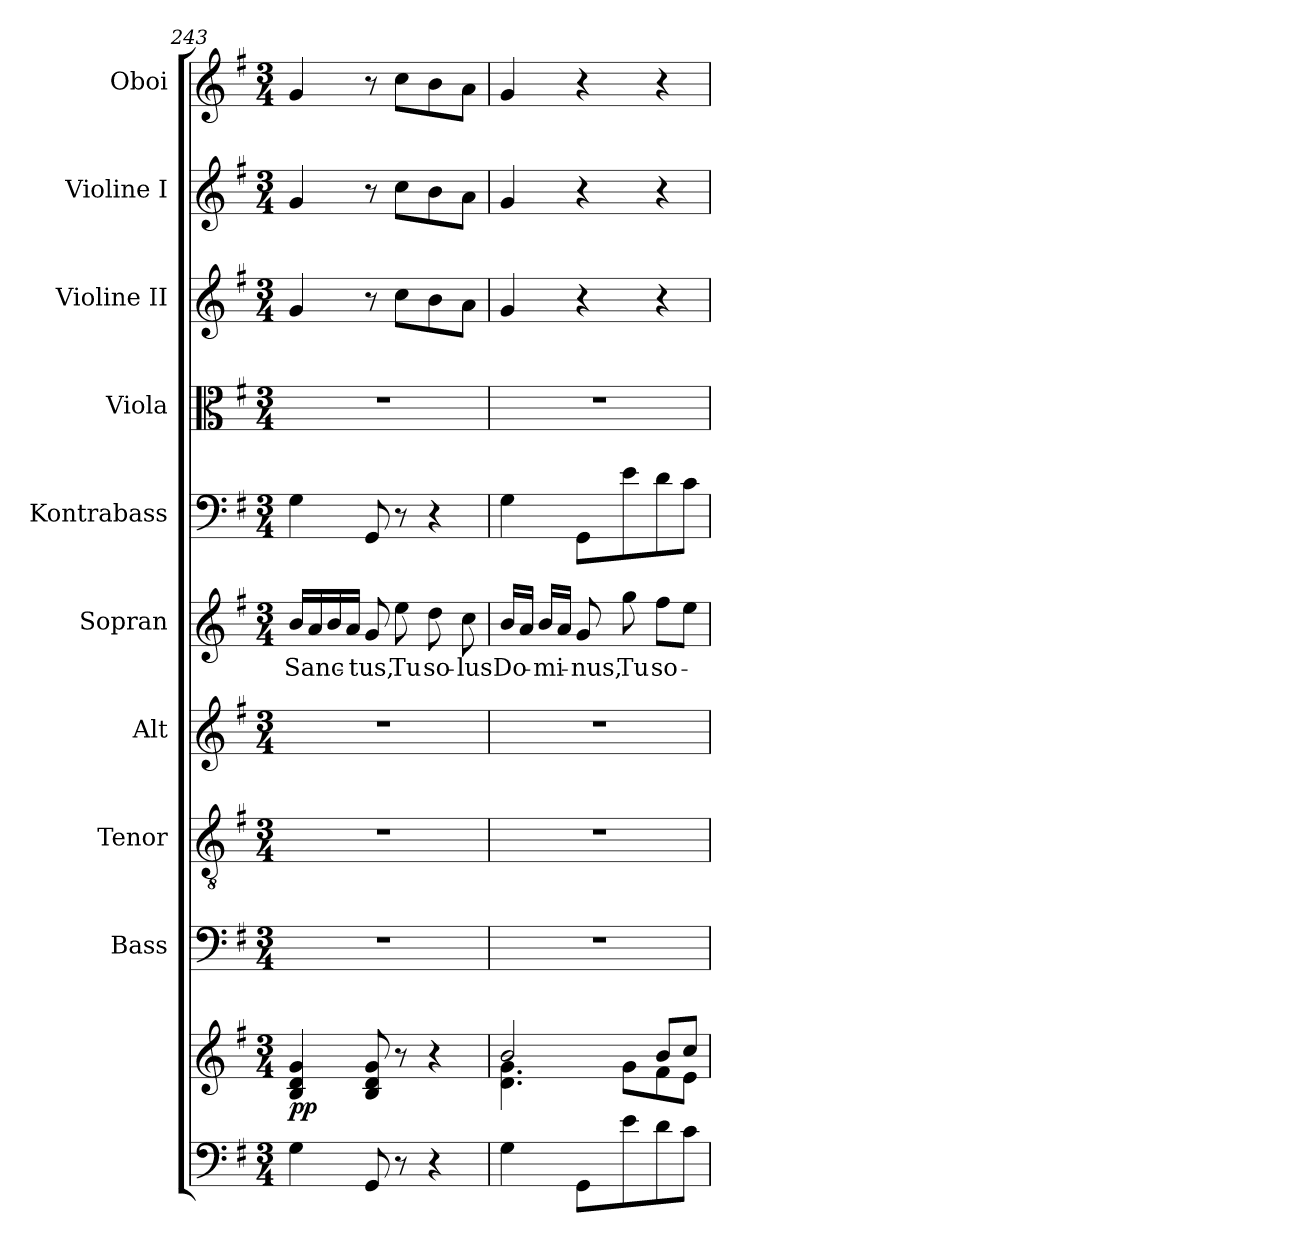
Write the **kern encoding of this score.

**kern	**kern	**dynam	**kern	**kern	**kern	**kern	**text	**kern	**kern	**kern	**kern	**kern
*part10	*part10	*part10	*part9	*part8	*part7	*part6	*part6	*part5	*part4	*part3	*part2	*part1
*staff11	*staff10	*staff10/11	*staff9	*staff8	*staff7	*staff6	*staff6	*staff5	*staff4	*staff3	*staff2	*staff1
*	*	*	*I"Bass	*I"Tenor	*I"Alt	*I"Sopran	*	*I"Kontrabass	*I"Viola	*I"Violine II	*I"Violine I	*I"Oboi
*	*	*	*I'B.	*I'T.	*I'A.	*I'S.	*	*I'Kb.	*I'Vla.	*I'Vl. II	*I'Vl. I	*I'Ob.
!!LO:PB:g=z
*clefF4	*clefG2	*	*clefF4	*clefGv2	*clefG2	*clefG2	*	*clefF4	*clefC3	*clefG2	*clefG2	*clefG2
*	*	*	*	*	*	*	*	*ITrd7c12	*	*	*	*
*k[f#]	*k[f#]	*	*k[f#]	*k[f#]	*k[f#]	*k[f#]	*	*k[f#]	*k[f#]	*k[f#]	*k[f#]	*k[f#]
*G:	*G:	*	*G:	*G:	*G:	*G:	*	*G:	*G:	*G:	*G:	*G:
*M3/4	*M3/4	*	*M3/4	*M3/4	*M3/4	*M3/4	*	*M3/4	*M3/4	*M3/4	*M3/4	*M3/4
=243	=243	=243	=243	=243	=243	=243	=243	=243	=243	=243	=243	=243
!	!	!LO:DY:b	!	!	!	!	!LO:LY:b	!	!	!	!	!
4G\	4B/ 4d/ 4g/	pp	2.r	2.r	2.r	16b/LL	Sanc-	4GG\	2.r	4g/	4g/	4g/
.	.	.	.	.	.	16a/	.	.	.	.	.	.
.	.	.	.	.	.	16b/	.	.	.	.	.	.
.	.	.	.	.	.	16a/JJ	.	.	.	.	.	.
!	!	!	!	!	!	!	!LO:LY:b	!	!	!	!	!
8GG/	8B/ 8d/ 8g/	.	.	.	.	8g/	-tus,	8GGG/	.	8r	8r	8r
!	!	!	!	!	!	!	!LO:LY:b	!	!	!	!	!
8r	8r	.	.	.	.	8ee\	Tu	8r	.	8cc\L	8cc\L	8cc\L
!	!	!	!	!	!	!	!LO:LY:b	!	!	!	!	!
4r	4r	.	.	.	.	8dd\	so-	4r	.	8b\	8b\	8b\
!	!	!	!	!	!	!	!LO:LY:b	!	!	!	!	!
.	.	.	.	.	.	8cc\	-lus	.	.	8a\J	8a\J	8a\J
=244	=244	=244	=244	=244	=244	=244	=244	=244	=244	=244	=244	=244
*	*^	*	*	*	*	*	*	*	*	*	*	*
!	!	!	!	!	!	!	!	!LO:LY:b	!	!	!	!	!
4G\	2b/	4.d\ 4.g\	.	2.r	2.r	2.r	16b/LL	Do-	4GG\	2.r	4g/	4g/	4g/
.	.	.	.	.	.	.	16a/JJ	.	.	.	.	.	.
!	!	!	!	!	!	!	!	!LO:LY:b	!	!	!	!	!
.	.	.	.	.	.	.	16b/LL	-mi-	.	.	.	.	.
.	.	.	.	.	.	.	16a/JJ	.	.	.	.	.	.
!	!	!	!	!	!	!	!	!LO:LY:b	!	!	!	!	!
8GG\L	.	.	.	.	.	.	8g/	-nus,	8GGG\L	.	4r	4r	4r
!	!	!	!	!	!	!	!	!LO:LY:b	!	!	!	!	!
8e\	.	8g\L	.	.	.	.	8gg\	Tu	8E\	.	.	.	.
!	!	!	!	!	!	!	!	!LO:LY:b	!	!	!	!	!
8d\	8b/L	8f#\	.	.	.	.	8ff#\L	so-	8D\	.	4r	4r	4r
8c\J	8cc/J	8e\J	.	.	.	.	8ee\J	.	8C\J	.	.	.	.
*	*v	*v	*	*	*	*	*	*	*	*	*	*	*
=	=	=	=	=	=	=	=	=	=	=	=	=
*-	*-	*-	*-	*-	*-	*-	*-	*-	*-	*-	*-	*-
